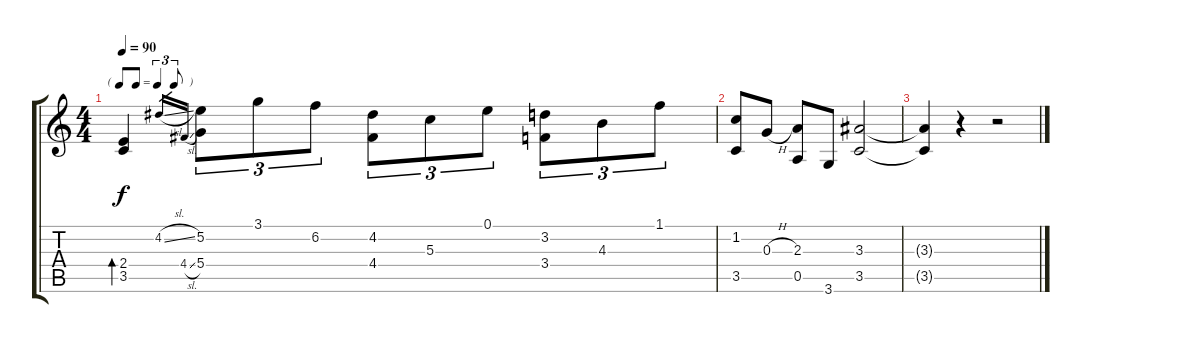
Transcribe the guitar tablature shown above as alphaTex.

\track "" {instrument acousticguitarsteel}
\staff {score tabs}
\tuning (E4 B3 G3 D3 A2 E2) {hide}
\ts (4 4)
\tf triplet8th
\tempo 90
\clef g2
\ks c
(2.4 3.5).4{bd 60 dy f} 4.2{sl}.16{gr} 4.4{sl}.16{gr} (5.2 5.4).8{tu (3 2)} 3.1.8{tu (3 2)} 6.2.8{tu (3 2)} (4.2 4.4).8{tu (3 2)} 5.3.8{tu (3 2)} 0.1.8{tu (3 2)} (3.2 3.4).8{tu (3 2)} 4.3.8{tu (3 2)} 1.1.8{tu (3 2)} |
(1.2 3.5).8 0.3{h}.8 (2.3 0.5).8 3.6.8 (3.3 3.5).2 |
(3.3{t} 3.5{t}).4 r.4 r.2
